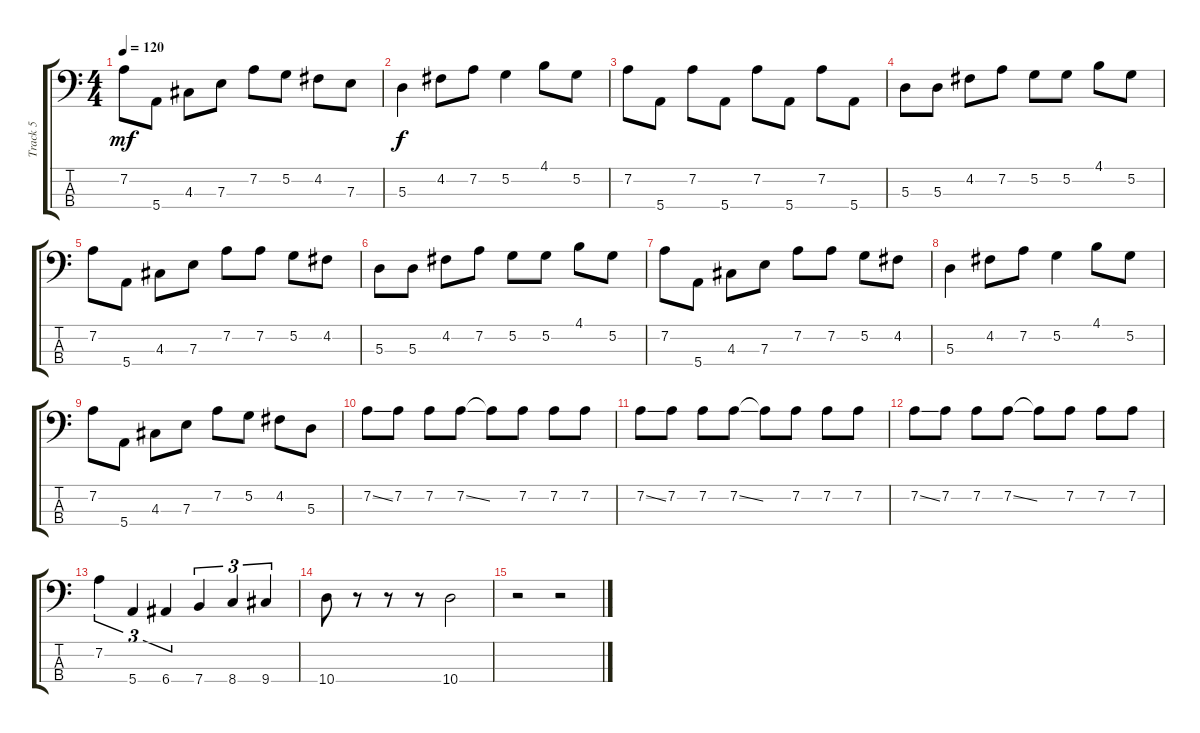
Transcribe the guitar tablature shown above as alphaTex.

\track ("Track 5" "Track 5") {instrument electricbassfinger}
\staff {score tabs}
\tuning (G2 D2 A1 E1) {hide}
\ts (4 4)
\tempo 120
\clef f4
\ks c
7.2.8{dy mf} 5.4.8 4.3.8 7.3.8 7.2.8 5.2.8 4.2.8 7.3.8 |
5.3.4{dy f} 4.2.8 7.2.8 5.2.4 4.1.8 5.2.8 |
7.2.8 5.4.8 7.2.8 5.4.8 7.2.8 5.4.8 7.2.8 5.4.8 |
5.3.8 5.3.8 4.2.8 7.2.8 5.2.8 5.2.8 4.1.8 5.2.8 |
7.2.8 5.4.8 4.3.8 7.3.8 7.2.8 7.2.8 5.2.8 4.2.8 |
5.3.8 5.3.8 4.2.8 7.2.8 5.2.8 5.2.8 4.1.8 5.2.8 |
7.2.8 5.4.8 4.3.8 7.3.8 7.2.8 7.2.8 5.2.8 4.2.8 |
5.3.4 4.2.8 7.2.8 5.2.4 4.1.8 5.2.8 |
7.2.8 5.4.8 4.3.8 7.3.8 7.2.8 5.2.8 4.2.8 5.3.8 |
7.2{ss}.8 7.2.8 7.2.8 7.2{ss}.8 7.2{t}.8 7.2.8 7.2.8 7.2.8 |
7.2{ss}.8 7.2.8 7.2.8 7.2{ss}.8 7.2{t}.8 7.2.8 7.2.8 7.2.8 |
7.2{ss}.8 7.2.8 7.2.8 7.2{ss}.8 7.2{t}.8 7.2.8 7.2.8 7.2.8 |
7.2.4{tu (3 2)} 5.4.4{tu (3 2)} 6.4.4{tu (3 2)} 7.4.4{tu (3 2)} 8.4.4{tu (3 2)} 9.4.4{tu (3 2)} |
10.4.8 r.8 r.8 r.8 10.4.2 |
r.2 r.2
